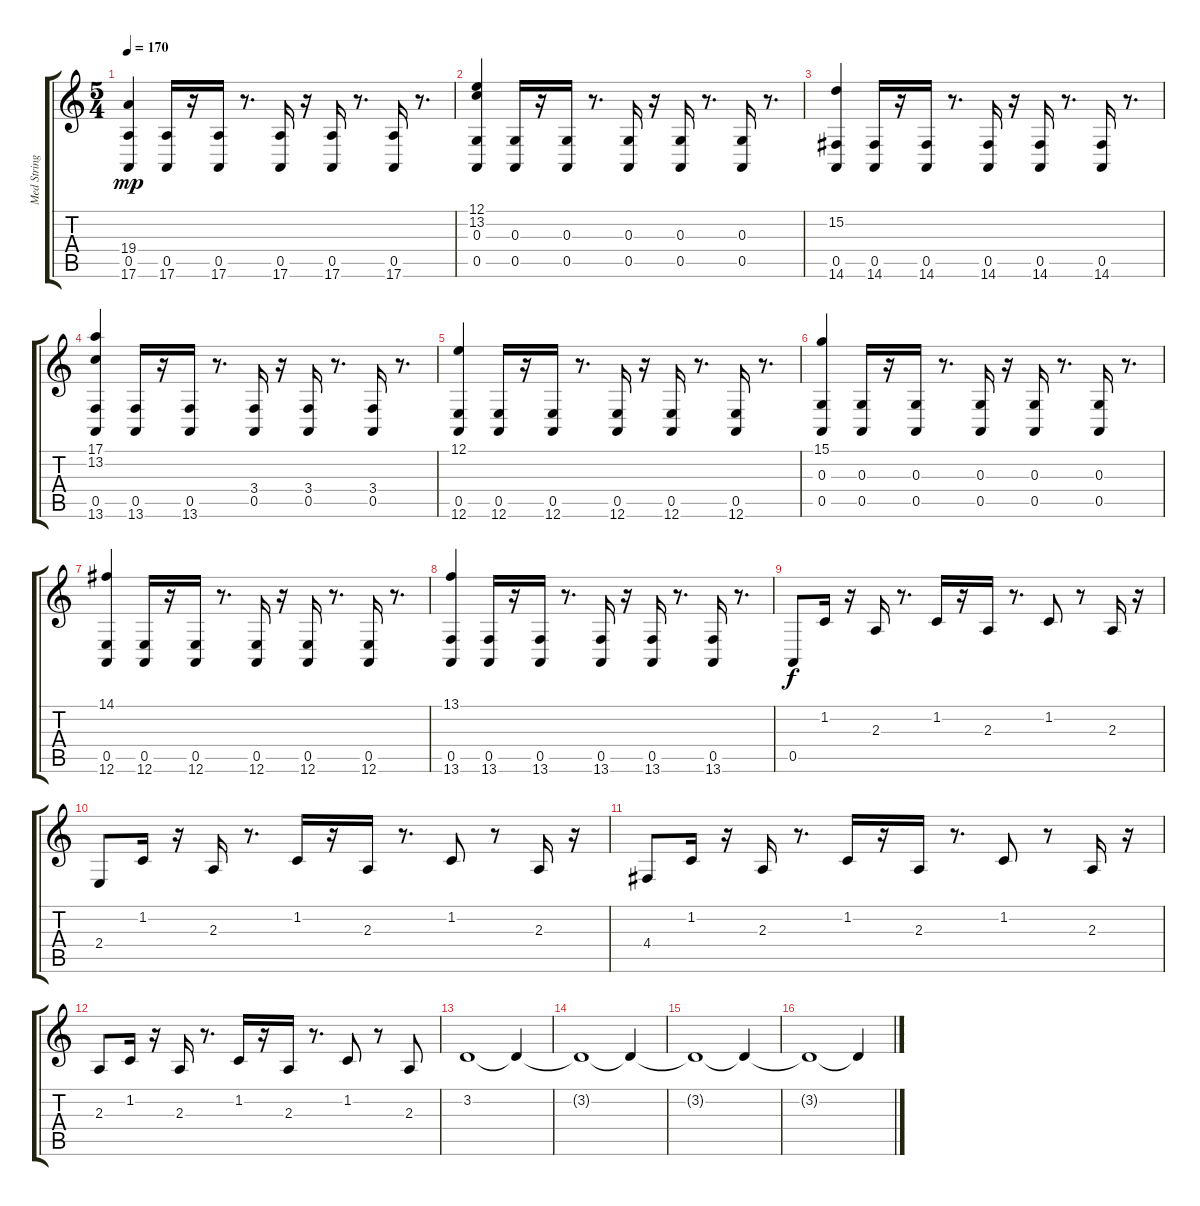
\track ("Med Strings" "Med String") {instrument stringensemble1}
\staff {score tabs}
\tuning (E4 B3 G3 D3 A2 E2) {hide}
\ts (5 4)
\tempo 170
\clef g2
\ks c
(19.4 0.5 17.6).4{dy mp} (0.5 17.6).16 r.16 (0.5 17.6).16 r.8{d} (0.5 17.6).16 r.16 (0.5 17.6).16 r.8{d} (0.5 17.6).16 r.8{d} |
(12.1 13.2 0.3 0.5).4 (0.3 0.5).16 r.16 (0.3 0.5).16 r.8{d} (0.3 0.5).16 r.16 (0.3 0.5).16 r.8{d} (0.3 0.5).16 r.8{d} |
(15.2 0.5 14.6).4 (0.5 14.6).16 r.16 (0.5 14.6).16 r.8{d} (0.5 14.6).16 r.16 (0.5 14.6).16 r.8{d} (0.5 14.6).16 r.8{d} |
(17.1 13.2 0.5 13.6).4 (0.5 13.6).16 r.16 (0.5 13.6).16 r.8{d} (3.4 0.5).16 r.16 (3.4 0.5).16 r.8{d} (3.4 0.5).16 r.8{d} |
(12.1 0.5 12.6).4 (0.5 12.6).16 r.16 (0.5 12.6).16 r.8{d} (0.5 12.6).16 r.16 (0.5 12.6).16 r.8{d} (0.5 12.6).16 r.8{d} |
(15.1 0.3 0.5).4 (0.3 0.5).16 r.16 (0.3 0.5).16 r.8{d} (0.3 0.5).16 r.16 (0.3 0.5).16 r.8{d} (0.3 0.5).16 r.8{d} |
(14.1 0.5 12.6).4 (0.5 12.6).16 r.16 (0.5 12.6).16 r.8{d} (0.5 12.6).16 r.16 (0.5 12.6).16 r.8{d} (0.5 12.6).16 r.8{d} |
(13.1 0.5 13.6).4 (0.5 13.6).16 r.16 (0.5 13.6).16 r.8{d} (0.5 13.6).16 r.16 (0.5 13.6).16 r.8{d} (0.5 13.6).16 r.8{d} |
0.5.8{dy f} 1.2.16 r.16 2.3.16 r.8{d} 1.2.16 r.16 2.3.16 r.8{d} 1.2.8 r.8 2.3.16 r.16 |
2.4.8 1.2.16 r.16 2.3.16 r.8{d} 1.2.16 r.16 2.3.16 r.8{d} 1.2.8 r.8 2.3.16 r.16 |
4.4.8 1.2.16 r.16 2.3.16 r.8{d} 1.2.16 r.16 2.3.16 r.8{d} 1.2.8 r.8 2.3.16 r.16 |
2.3.8 1.2.16 r.16 2.3.16 r.8{d} 1.2.16 r.16 2.3.16 r.8{d} 1.2.8 r.8 2.3.8 |
3.2.1 3.2{t}.4 |
3.2{t}.1 3.2{t}.4 |
3.2{t}.1 3.2{t}.4 |
3.2{t}.1 3.2{t}.4
